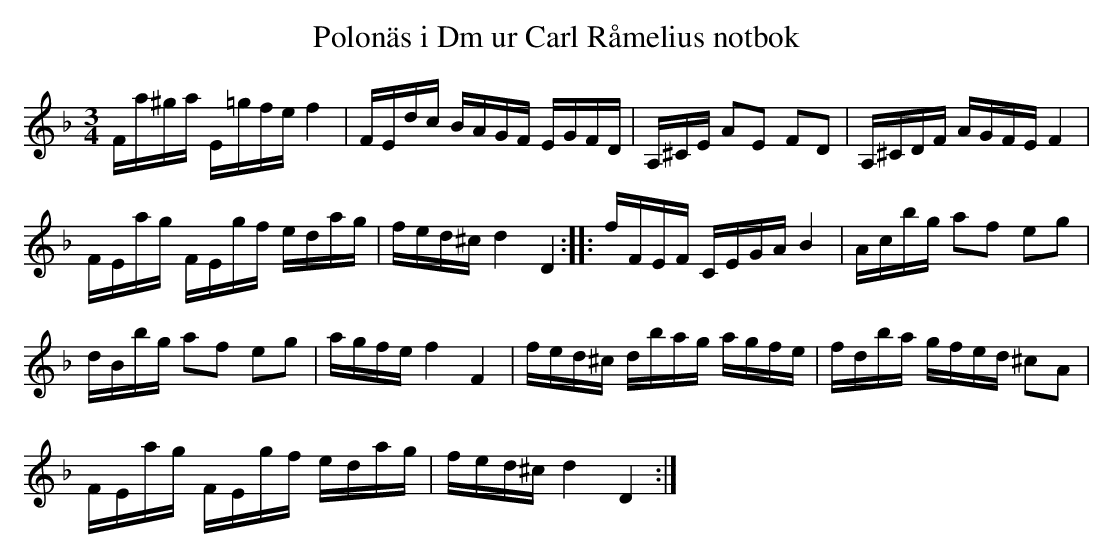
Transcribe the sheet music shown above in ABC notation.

X:1
T:Polonäs i Dm ur Carl Råmelius notbok
M:3/4
L:1/16
K:Dm
Fa^ga E=gfe f4 | FEdc BAGF EGFD | A,^CE A2E2 F2D2 | A,^CDF AGFE F4 |
FEag FEgf edag | fed^c d4 D4 :: fFEF CEGA B4 | Acbg a2f2 e2g2 |
dBbg a2f2 e2g2 | agfe f4 F4 | fed^c dbag agfe | fdba gfed ^c2A2 |
FEag FEgf edag | fed^c d4 D4 :|
